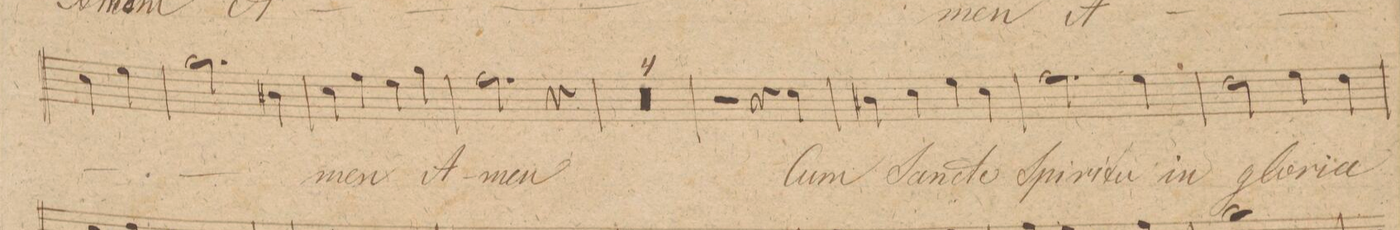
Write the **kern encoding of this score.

**kern	**text	**dynam
*I"Basso.	*	*
*clefF4	*	*
*k[f#c#g#]	*	*
*met(c|)	*	*
*M2/2	*	*
4E\	.	.
4G#\	.	.
=200	=200	=200
2.B\	.	.
4D#X\	.	.
=201	=201	=201
4E\	-men	.
4A\	.	.
4G#\	.	.
4B\	A-	.
=202	=202	=202
2.A\	-men	.
4r	.	.
=203	=203	=203
00r	.	.
=204	=204	=204
=205	=205	=205
=206	=206	=206
=207	=207	=207
2r	.	.
4r	.	.
4E\	Cum	.
=208	=208	=208
4D#X\	San-	.
4E\	-cto	.
4G#\	Spi-	.
4E\	-ri-	.
=209	=209	=209
2.A\	-tu	.
4G#\	in	.
=210	=210	=210
2F#\	glo-	.
4G#\	-ri-	.
4F#\	-a	.
=211	=211	=211
*-	*-	*-
